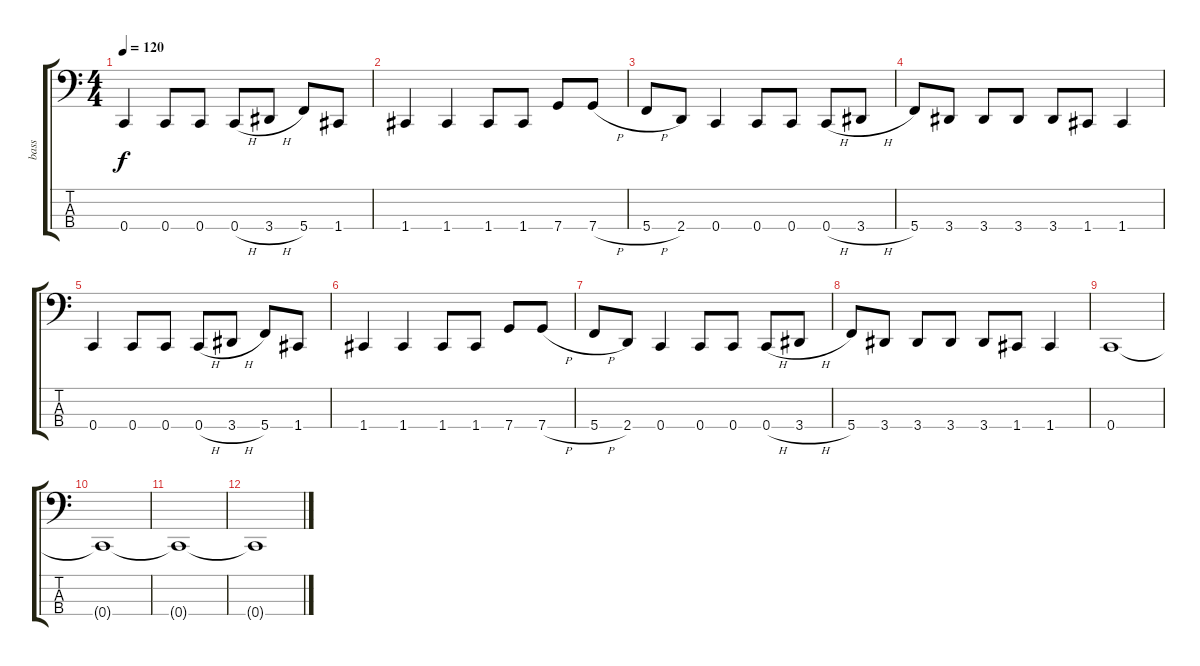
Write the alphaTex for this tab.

\track ("bass" "bass") {instrument electricbassfinger}
\staff {score tabs}
\tuning (F2 C2 G1 C1) {hide}
\ts (4 4)
\tempo 120
\clef f4
\ks c
0.4.4{dy f} 0.4.8 0.4.8 0.4{h}.8 3.4{h}.8 5.4.8 1.4.8 |
1.4.4 1.4.4 1.4.8 1.4.8 7.4.8 7.4{h}.8 |
5.4{h}.8 2.4.8 0.4.4 0.4.8 0.4.8 0.4{h}.8 3.4{h}.8 |
5.4.8 3.4.8 3.4.8 3.4.8 3.4.8 1.4.8 1.4.4 |
0.4.4 0.4.8 0.4.8 0.4{h}.8 3.4{h}.8 5.4.8 1.4.8 |
1.4.4 1.4.4 1.4.8 1.4.8 7.4.8 7.4{h}.8 |
5.4{h}.8 2.4.8 0.4.4 0.4.8 0.4.8 0.4{h}.8 3.4{h}.8 |
5.4.8 3.4.8 3.4.8 3.4.8 3.4.8 1.4.8 1.4.4 |
0.4.1 |
0.4{t}.1 |
0.4{t}.1{volume 0} |
0.4{t}.1
